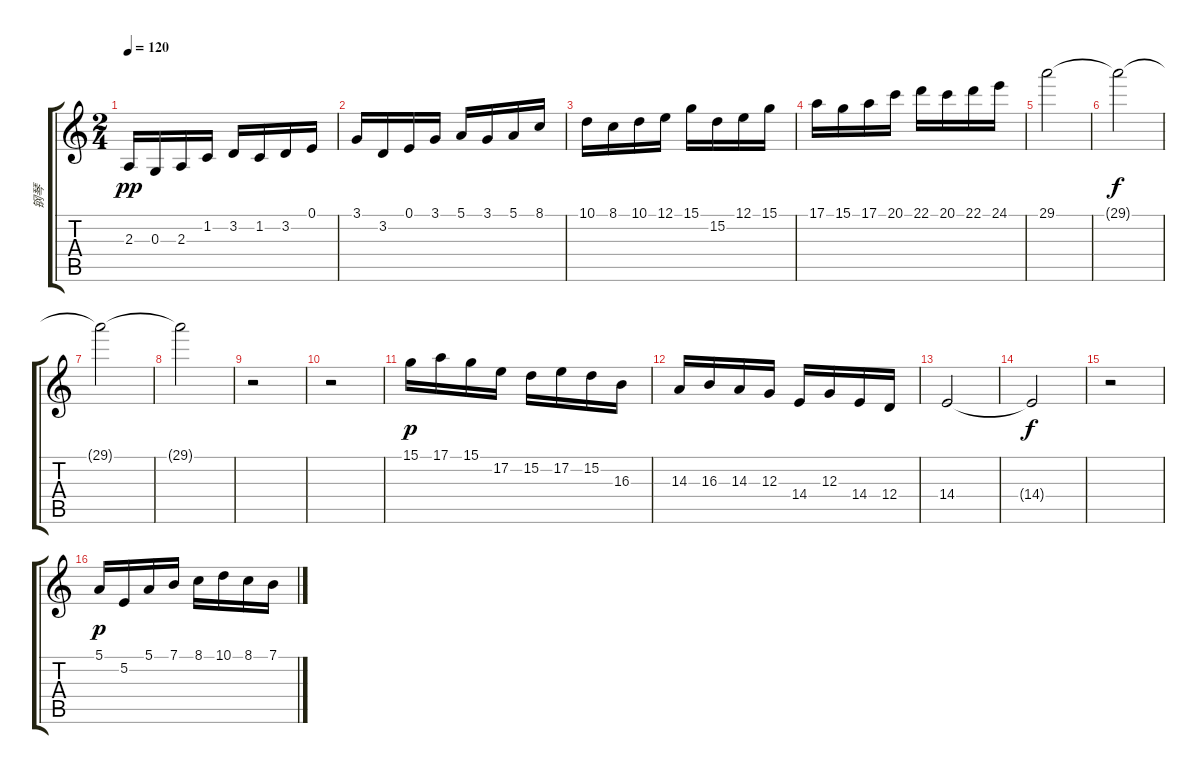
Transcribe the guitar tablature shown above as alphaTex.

\track ("钢琴" "钢琴") {instrument acousticgrandpiano}
\staff {score tabs}
\tuning (E4 B3 G3 D3 A2 E2) {hide}
\ts (2 4)
\tempo 120
\clef g2
\ks c
2.3.16{dy pp instrument acousticgrandpiano} 0.3.16 2.3.16 1.2.16 3.2.16 1.2.16 3.2.16 0.1.16 |
3.1.16 3.2.16 0.1.16 3.1.16 5.1.16 3.1.16 5.1.16 8.1.16 |
10.1.16 8.1.16 10.1.16 12.1.16 15.1.16 15.2.16 12.1.16 15.1.16 |
17.1.16 15.1.16 17.1.16 20.1.16 22.1.16 20.1.16 22.1.16 24.1.16 |
29.1.2 |
29.1{t}.2{dy f} |
29.1{t}.2 |
29.1{t}.2 |
r.2 |
r.2 |
15.1.16{dy p} 17.1.16 15.1.16 17.2.16 15.2.16 17.2.16 15.2.16 16.3.16 |
14.3.16 16.3.16 14.3.16 12.3.16 14.4.16 12.3.16 14.4.16 12.4.16 |
14.4.2 |
14.4{t}.2{dy f} |
r.2 |
5.1.16{dy p} 5.2.16 5.1.16 7.1.16 8.1.16 10.1.16 8.1.16 7.1.16
